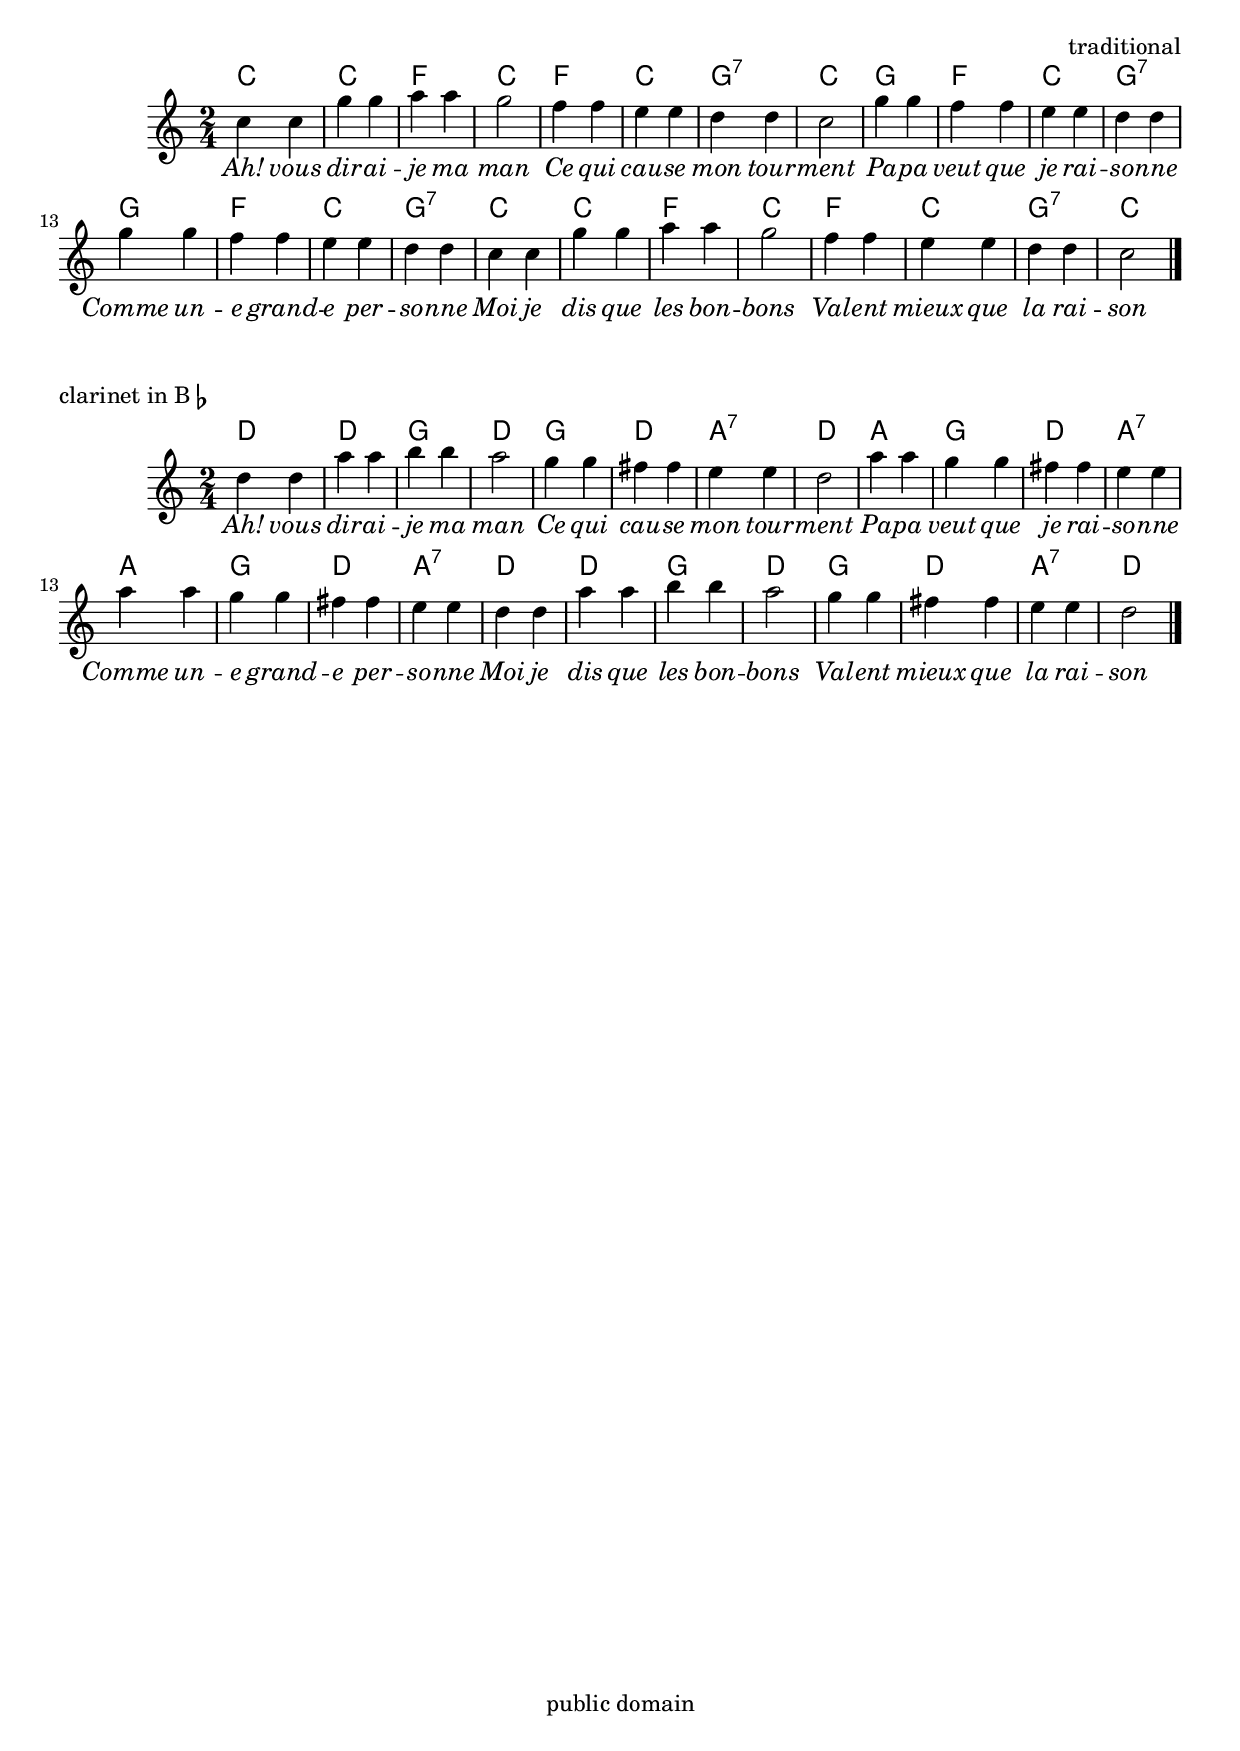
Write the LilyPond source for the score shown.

\version "2.10.0"
\header{
  filename = "twinkle-pop.ly"
  composer = "traditional"
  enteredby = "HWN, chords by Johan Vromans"
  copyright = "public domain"
}


melodie = \relative c'' {
  \clef "violin"
  \time 2/4 

  | c4 c  | g' g | a a | g2
  | f4 f  | e e  | d d | c2
  | g'4 g | f f  | e e | d d
  | g  g  | f f  | e e | d d
  %% copy 1-8
  | c4 c  | g' g | a a | g2
  | f4 f  | e e  | d d | c2 \bar "|."
}

acc = \chords {
  c2 c f c
  f c g:7 c
  g f c  g:7
  g f c  g:7
  %% copy 1-8
  c2 c f c
  f c g:7 c
}

text = \lyrics { 
  \override LyricText  #'font-shape = #'italic

  Ah!4 vous dir -- ai -- je ma man2
  Ce4 qui cau -- se mon tour -- ment2
  Pa4 --  pa veut que je rai -- so -- nne
  Comme4 un -- e grand -- e per -- so -- nne
  Moi4 je dis que les bon -- bons2
  Val4 -- ent mieux que la rai -- son2
  
}

\score {
  <<  
    \acc
    \new Staff = "melody" \melodie
    \text
  >>
  \header{
    title = "Ah, vous dirais-je, maman "
  }
  \layout {  }
}

\score {
  <<  
    \context ChordNames \transpose c d\acc
    \context Staff = "melody" \transpose c d\melodie
    \context Lyrics \text
  >>
  \header{
    piece = \markup  { "clarinet in B" \flat }
  }
  \layout {  }
}
